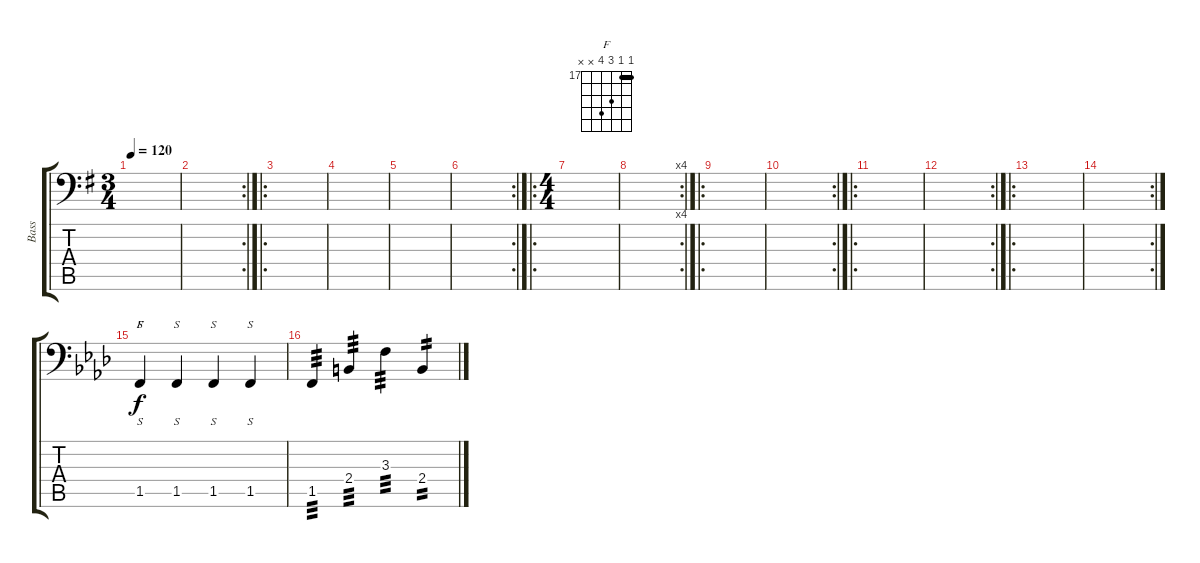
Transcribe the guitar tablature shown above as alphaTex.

\track ("Bass" "Bass") {instrument electricbassfinger}
\staff {score tabs}
\tuning (C3 G2 D2 A1 E1 B0) {hide}
\chord ("F" 17 17 19 20 x x) {firstfret 17 barre 17}
\ts (3 4)
\tempo 120
\clef f4
\ks eminor
|
\rc 2
|
\ro
|
|
|
\rc 2
|
\ro
\ts (4 4)
|
\rc 4
|
\ro
|
\rc 2
|
\ro
|
\rc 2
|
\ro
|
\rc 2
|
\ks fminor
1.5.4{s ch "F"} 1.5.4{s} 1.5.4{s} 1.5.4{s} |
1.5.4{tp 3} 2.4.4{tp 3} 3.3.4{tp 3} 2.4.4{tp 2}
